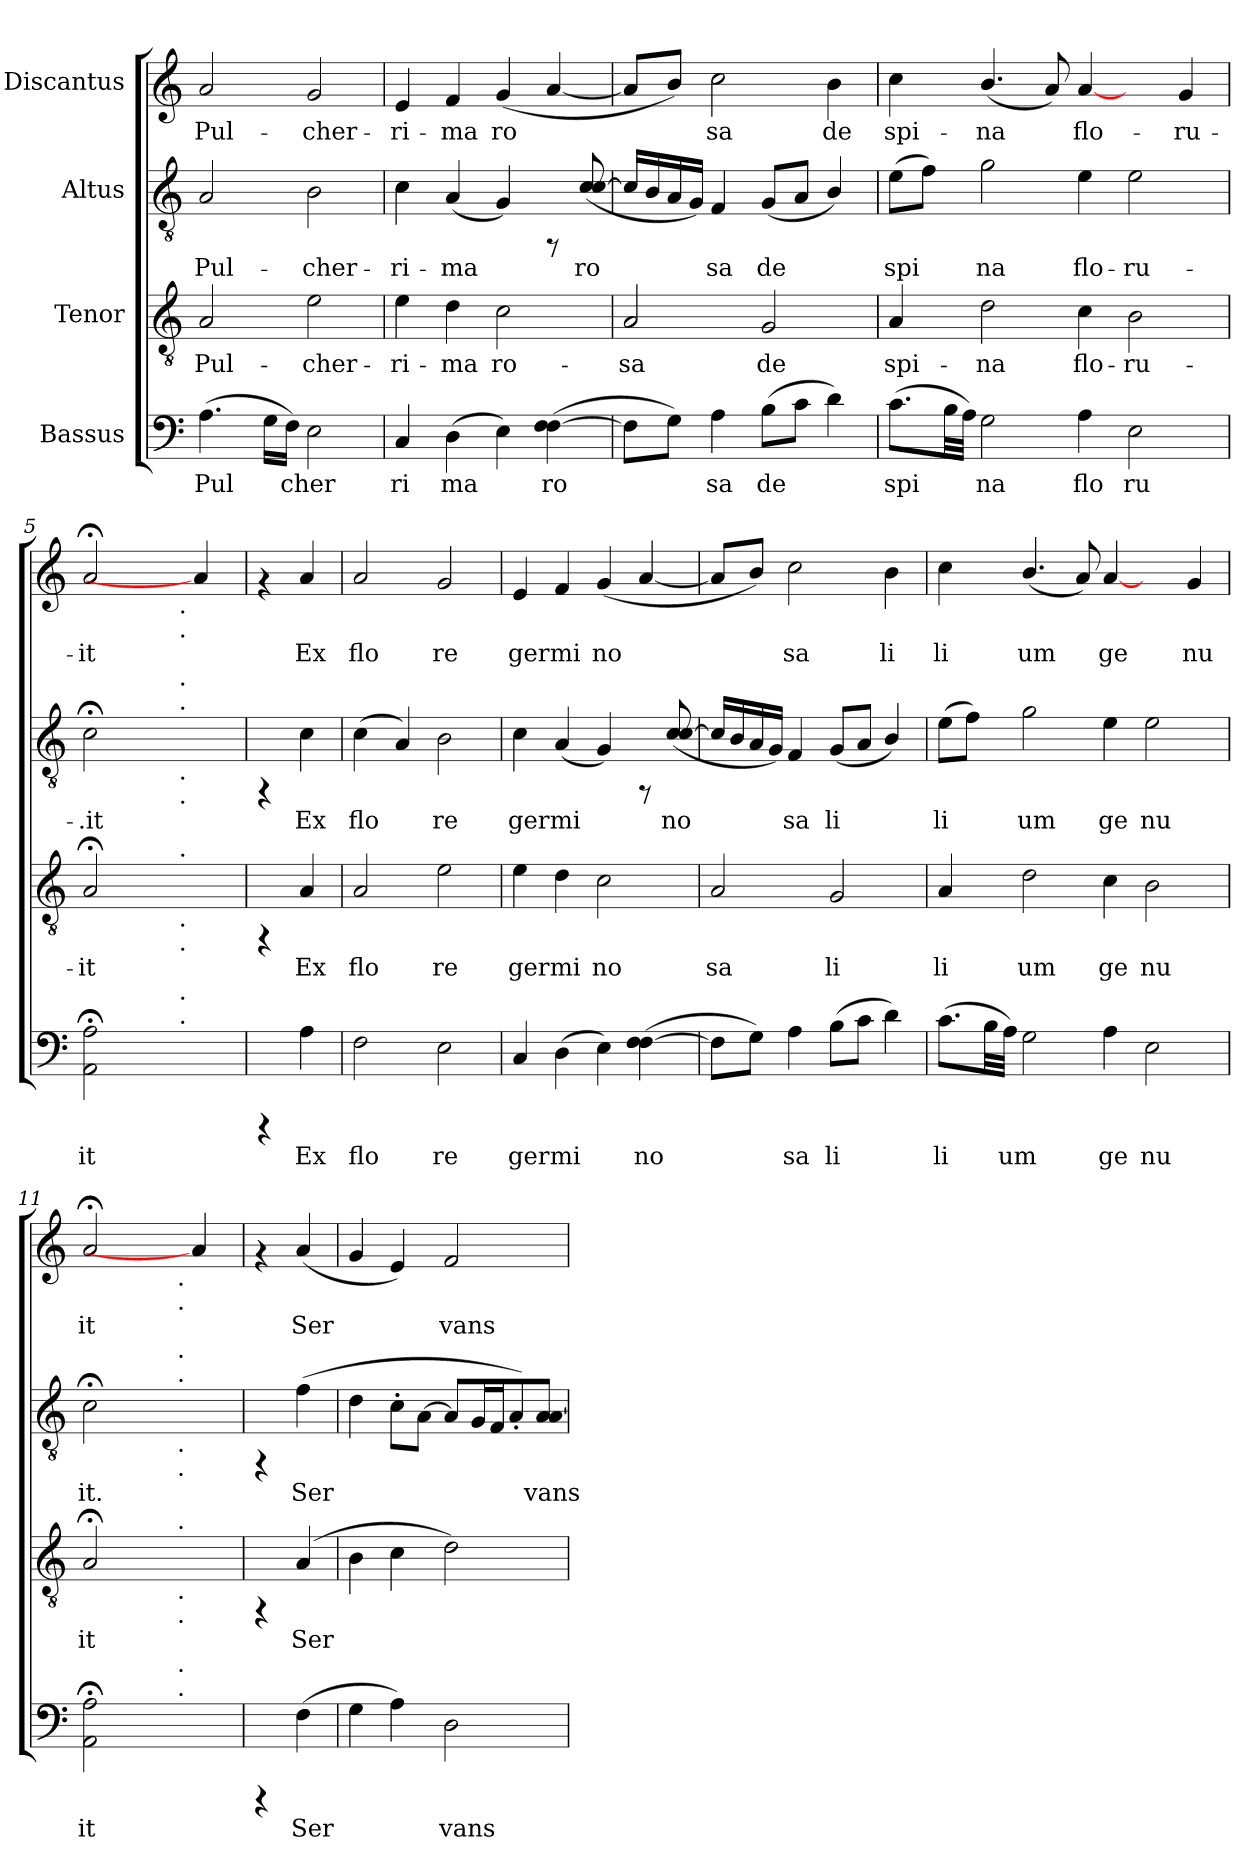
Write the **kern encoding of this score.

**kern	**text	**kern	**text	**kern	**text	**kern	**text
*part4	*part4	*part3	*part3	*part2	*part2	*part1	*part1
*staff4	*staff4	*staff3	*staff3	*staff2	*staff2	*staff1	*staff1
*I"Bassus	*	*I"Tenor	*	*I"Altus	*	*I"Discantus	*
!!LO:PB:g=z
*stria5	*	*stria5	*	*stria5	*	*stria5	*
*clefF4	*	*clefGv2	*	*clefGv2	*	*clefG2	*
*k[]	*	*k[]	*	*k[]	*	*k[]	*
*C:	*	*C:	*	*C:	*	*C:	*
=1	=1	=1	=1	=1	=1	=1	=1
!	!LO:LY:b	!	!LO:LY:b:cj	!	!LO:LY:b:cj	!	!LO:LY:b:cj
(>4.A\	Pul	2A/	Pul-	2A/	Pul-	2a/	Pul-
!	!LO:LY:b	!	!	!	!	!	!
16G\L	.	.	.	.	.	.	.
!	!LO:LY:b	!	!	!	!	!	!
16F\J)	cher	.	.	.	.	.	.
!	!LO:LY:b	!	!LO:LY:b:cj	!	!LO:LY:b:cj	!	!LO:LY:b:cj
2E\	.	2e\	-cher-	2B\	-cher-	2g/	-cher-
=2	=2	=2	=2	=2	=2	=2	=2
!	!LO:LY:b	!	!LO:LY:b:cj	!	!LO:LY:b:cj	!	!LO:LY:b:cj
4C/	ri	4e\	-ri-	4c\	-ri-	4e/	-ri-
!	!LO:LY:b	!	!LO:LY:b:cj	!	!LO:LY:b:cj	!	!LO:LY:b:cj
(>4D\	ma	4d\	-ma	(<4A/	-ma	4f/	-ma
!	!LO:LY:b	!	!LO:LY:b:cj	!	!LO:LY:b:cj	!	!LO:LY:b:cj
4E\)	.	2c\	ro-	4G/)	.	(<4g/	ro-
!	!LO:LY:b	!	!	!	!	!	!LO:LY:b:cj
(>4F\ [>4F\	ro	.	.	8rFF	.	[<4a/	--
!	!	!	!	!	!LO:LY:b:cj	!	!
.	.	.	.	(<8c/ [<8c/	ro-	.	.
=3	=3	=3	=3	=3	=3	=3	=3
!	!LO:LY:b	!	!LO:LY:b:cj	!	!LO:LY:b:cj	!	!LO:LY:b:cj
8F\L]	.	2A/	-sa	16c/L]	--	8a/L]	--
!	!	!	!	!	!LO:LY:b:cj	!	!
.	.	.	.	16B/	--	.	.
!	!LO:LY:b	!	!	!	!LO:LY:b:cj	!	!LO:LY:b:cj
8G\J)	.	.	.	16A/	--	8b/J)	--
!	!	!	!	!	!LO:LY:b:cj	!	!
.	.	.	.	16G/J)	--	.	.
!	!LO:LY:b	!	!	!	!LO:LY:b:cj	!	!LO:LY:b:cj
4A\	sa	.	.	4F/	-sa	2cc\	-sa
!	!LO:LY:b	!	!LO:LY:b:cj	!	!LO:LY:b:cj	!	!
(>8B\L	de	2G/	de	(<8G/L	de	.	.
!	!LO:LY:b	!	!	!	!LO:LY:b:cj	!	!
8c\J	.	.	.	8A/J	.	.	.
!	!LO:LY:b	!	!	!	!LO:LY:b:cj	!	!LO:LY:b:cj
4d\)	.	.	.	4B/)	.	4b\	de
=4	=4	=4	=4	=4	=4	=4	=4
!	!LO:LY:b	!	!LO:LY:b:cj	!	!LO:LY:b:cj	!	!LO:LY:b:cj
(>8.c\L	spi	4A/	spi-	(>8e\L	spi-	4cc\	spi-
!	!	!	!	!	!LO:LY:b:cj	!	!
.	.	.	.	8f\J)	--	.	.
!	!LO:LY:b	!	!	!	!	!	!
32B\	.	.	.	.	.	.	.
!	!LO:LY:b	!	!	!	!	!	!
32A\J)	.	.	.	.	.	.	.
!	!LO:LY:b	!	!LO:LY:b:cj	!	!LO:LY:b:cj	!	!LO:LY:b:cj
2G\	na	2d\	-na	2g\	-na	(<4.b/	-na
!	!	!	!	!	!	!	!LO:LY:b:cj
.	.	.	.	.	.	8a/)	.
!	!LO:LY:b	!	!LO:LY:b:cj	!	!LO:LY:b:cj	!	!LO:LY:b:cj
4A\	flo	4c\	flo-	4e\	flo-	[4a/	flo-
!	!LO:LY:b	!	!LO:LY:b:cj	!	!LO:LY:b:cj	!	!
2E\	ru	2B\	-ru-	2e\	-ru-	4ryy	.
!	!	!	!	!	!	!	!LO:LY:b:cj
.	.	.	.	.	.	4g/	-ru-
=5	=5	=5	=5	=5	=5	=5	=5
!	!LO:LY:b	!	!LO:LY:b:cj	!	!LO:LY:b:cj	!	!LO:LY:b:cj
*^	*	*^	*	*^	*	*^	*
2A\;< 2AA\;<	4ryy	it	2A;</	4ryy	-it	2c;<\	4ryy	-.it	2a;</	4ryy	-it
.	8ryy	.	.	8ryy	.	.	8ryy	.	.	8ryy	.
.	16ryy	.	.	16ryy	.	.	16ryy	.	.	16ryy	.
.	64ryy	.	.	64ryy	.	.	64ryy	.	.	64ryy	.
!	!	!	!	!	!	!	!	!	!	!LO:TX:b:t=.	!
!	!	!	!	!	!	!	!	!	!	!LO:TX:b:t=.	!
!	!	!	!	!	!	!	!LO:TX:a:t=.	!	!	!	!
!	!	!	!	!	!	!	!LO:TX:a:t=.	!	!	!	!
!	!	!	!	!	!	!	!LO:TX:b:t=.	!	!	!	!
!	!	!	!	!	!	!	!LO:TX:b:t=.	!	!	!	!
!	!	!	!	!LO:TX:a:t=.	!	!	!	!	!	!	!
!	!	!	!	!LO:TX:b:t=.	!	!	!	!	!	!	!
!	!	!	!	!LO:TX:b:t=.	!	!	!	!	!	!	!
!	!LO:TX:a:t=.	!	!	!	!	!	!	!	!	!	!
!	!LO:TX:a:t=.	!	!	!	!	!	!	!	!	!	!
.	4ryy	.	.	4ryy	.	.	4ryy	.	.	4ryy	.
4ryy	.	.	4ryy	.	.	4ryy	.	.	4a/]	.	.
.	32.ryy	.	.	32.ryy	.	.	32.ryy	.	.	32.ryy	.
*v	*v	*	*	*	*	*v	*v	*	*v	*v	*
*	*	*v	*v	*	*	*	*	*
!!LO:LB:g=z
=6	=6	=6	=6	=6	=6	=6	=6
4rCCC	.	4rFF	.	4rFF	.	4rf	.
!	!LO:LY:b	!	!LO:LY:b:cj	!	!LO:LY:b:cj	!	!LO:LY:b:cj
4A\	Ex	4A/	Ex	4c\	Ex	4a/	Ex
=7	=7	=7	=7	=7	=7	=7	=7
!	!LO:LY:b	!	!LO:LY:b:cj	!	!LO:LY:b:cj	!	!LO:LY:b:cj
2F\	flo	2A/	flo	(>4c\	flo	2a/	flo
!	!	!	!	!	!LO:LY:b:cj	!	!
.	.	.	.	4A/)	.	.	.
!	!LO:LY:b	!	!LO:LY:b:cj	!	!LO:LY:b:cj	!	!LO:LY:b:cj
2E\	re	2e\	re	2B\	re	2g/	re
=8	=8	=8	=8	=8	=8	=8	=8
!	!LO:LY:b	!	!LO:LY:b:cj	!	!LO:LY:b:cj	!	!LO:LY:b:cj
4C/	ger	4e\	ger	4c\	ger	4e/	ger
!	!LO:LY:b	!	!LO:LY:b:cj	!	!LO:LY:b:cj	!	!LO:LY:b:cj
(>4D\	mi	4d\	mi	(<4A/	mi	4f/	mi
!	!LO:LY:b	!	!LO:LY:b:cj	!	!LO:LY:b:cj	!	!LO:LY:b:cj
4E\)	.	2c\	no	4G/)	.	(<4g/	no
!	!LO:LY:b	!	!	!	!	!	!LO:LY:b:cj
(>4F\ [>4F\	no	.	.	8rFF	.	[<4a/	.
!	!	!	!	!	!LO:LY:b:cj	!	!
.	.	.	.	(<8c/ [<8c/	no	.	.
=9	=9	=9	=9	=9	=9	=9	=9
!	!LO:LY:b	!	!LO:LY:b:cj	!	!LO:LY:b:cj	!	!LO:LY:b:cj
8F\L]	.	2A/	sa	16c/L]	.	8a/L]	.
!	!	!	!	!	!LO:LY:b:cj	!	!
.	.	.	.	16B/	.	.	.
!	!LO:LY:b	!	!	!	!LO:LY:b:cj	!	!LO:LY:b:cj
8G\J)	.	.	.	16A/	.	8b/J)	.
!	!	!	!	!	!LO:LY:b:cj	!	!
.	.	.	.	16G/J)	.	.	.
!	!LO:LY:b	!	!	!	!LO:LY:b:cj	!	!LO:LY:b:cj
4A\	sa	.	.	4F/	sa	2cc\	sa
!	!LO:LY:b	!	!LO:LY:b:cj	!	!LO:LY:b:cj	!	!
(>8B\L	li	2G/	li	(<8G/L	li	.	.
!	!LO:LY:b	!	!	!	!LO:LY:b:cj	!	!
8c\J	.	.	.	8A/J	.	.	.
!	!LO:LY:b	!	!	!	!LO:LY:b:cj	!	!LO:LY:b:cj
4d\)	.	.	.	4B/)	.	4b\	li
=10	=10	=10	=10	=10	=10	=10	=10
!	!LO:LY:b	!	!LO:LY:b:cj	!	!LO:LY:b:cj	!	!LO:LY:b:cj
(>8.c\L	li	4A/	li	(>8e\L	li	4cc\	li
!	!	!	!	!	!LO:LY:b:cj	!	!
.	.	.	.	8f\J)	.	.	.
!	!LO:LY:b	!	!	!	!	!	!
32B\	.	.	.	.	.	.	.
!	!LO:LY:b	!	!	!	!	!	!
32A\J)	um	.	.	.	.	.	.
!	!LO:LY:b	!	!LO:LY:b:cj	!	!LO:LY:b:cj	!	!LO:LY:b:cj
2G\	.	2d\	um	2g\	um	(<4.b/	um
!	!	!	!	!	!	!	!LO:LY:b:cj
.	.	.	.	.	.	8a/)	.
!	!LO:LY:b	!	!LO:LY:b:cj	!	!LO:LY:b:cj	!	!LO:LY:b:cj
4A\	ge	4c\	ge	4e\	ge	[4a/	ge
!	!LO:LY:b	!	!LO:LY:b:cj	!	!LO:LY:b:cj	!	!
2E\	nu	2B\	nu	2e\	nu	4ryy	.
!	!	!	!	!	!	!	!LO:LY:b:cj
.	.	.	.	.	.	4g/	nu
=11	=11	=11	=11	=11	=11	=11	=11
!	!LO:LY:b	!	!LO:LY:b:cj	!	!LO:LY:b:cj	!	!LO:LY:b:cj
*^	*	*^	*	*^	*	*^	*
2A\;< 2AA\;<	4ryy	it	2A;</	4ryy	it	2c;<\	4ryy	it.	2a;</	4ryy	it
.	8ryy	.	.	8ryy	.	.	8ryy	.	.	8ryy	.
.	16ryy	.	.	16ryy	.	.	16ryy	.	.	16ryy	.
.	64ryy	.	.	64ryy	.	.	64ryy	.	.	64ryy	.
!	!	!	!	!	!	!	!	!	!	!LO:TX:b:t=.	!
!	!	!	!	!	!	!	!	!	!	!LO:TX:b:t=.	!
!	!	!	!	!	!	!	!LO:TX:a:t=.	!	!	!	!
!	!	!	!	!	!	!	!LO:TX:a:t=.	!	!	!	!
!	!	!	!	!	!	!	!LO:TX:b:t=.	!	!	!	!
!	!	!	!	!	!	!	!LO:TX:b:t=.	!	!	!	!
!	!	!	!	!LO:TX:a:t=.	!	!	!	!	!	!	!
!	!	!	!	!LO:TX:b:t=.	!	!	!	!	!	!	!
!	!	!	!	!LO:TX:b:t=.	!	!	!	!	!	!	!
!	!LO:TX:a:t=.	!	!	!	!	!	!	!	!	!	!
!	!LO:TX:a:t=.	!	!	!	!	!	!	!	!	!	!
.	4ryy	.	.	4ryy	.	.	4ryy	.	.	4ryy	.
4ryy	.	.	4ryy	.	.	4ryy	.	.	4a/]	.	.
.	32.ryy	.	.	32.ryy	.	.	32.ryy	.	.	32.ryy	.
*v	*v	*	*	*	*	*v	*v	*	*v	*v	*
*	*	*v	*v	*	*	*	*	*
!!LO:PB:g=z
=12	=12	=12	=12	=12	=12	=12	=12
4rCCC	.	4rFF	.	4rFF	.	4rf	.
!	!LO:LY:b	!	!LO:LY:b:cj	!	!LO:LY:b:cj	!	!LO:LY:b:cj
(>4F\	Ser	(>4A/	Ser	(>4f\	Ser	(<4a/	Ser
=13	=13	=13	=13	=13	=13	=13	=13
!	!LO:LY:b	!	!LO:LY:b:cj	!	!LO:LY:b:cj	!	!LO:LY:b:cj
4G\	.	4B\	.	4d\	.	4g/	.
!	!LO:LY:b	!	!LO:LY:b:cj	!	!LO:LY:b:cj	!	!LO:LY:b:cj
4A\)	.	4c\	.	8c'>\L	.	4e/)	.
!	!	!	!	!	!LO:LY:b:cj	!	!
.	.	.	.	[<8A\J	.	.	.
!	!LO:LY:b	!	!LO:LY:b:cj	!	!LO:LY:b:cj	!	!LO:LY:b:cj
2D\	vans	2d\)	.	8A/L]	.	2f/	vans
!	!	!	!	!	!LO:LY:b:cj	!	!
.	.	.	.	16G/	.	.	.
!	!	!	!	!	!LO:LY:b:cj	!	!
.	.	.	.	16F/	.	.	.
!	!	!	!	!	!LO:LY:b:cj	!	!
.	.	.	.	8A'</)	.	.	.
!	!	!	!	!	!LO:LY:b:cj	!	!
.	.	.	.	8A/ [<8A/J	vans	.	.
=	=	=	=	=	=	=	=
*-	*-	*-	*-	*-	*-	*-	*-
